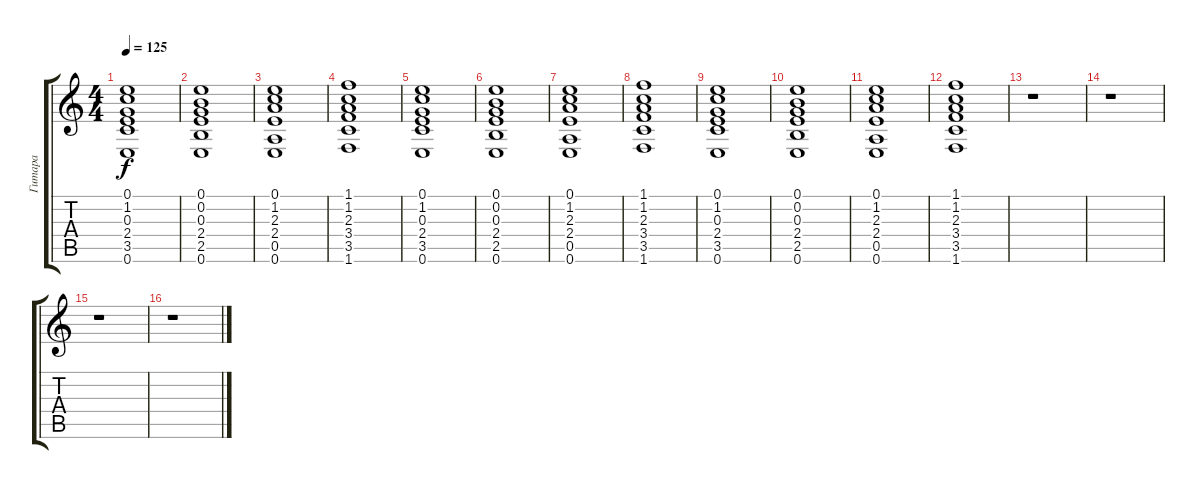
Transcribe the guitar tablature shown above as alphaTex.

\track ("Гитара" "Гитара") {instrument overdrivenguitar}
\staff {score tabs}
\tuning (E4 B3 G3 D3 A2 E2) {hide}
\ts (4 4)
\tempo 125
\clef g2
\ks c
(0.1 1.2 0.3 2.4 3.5 0.6).1{dy f} |
(0.1 0.2 0.3 2.4 2.5 0.6).1 |
(0.1 1.2 2.3 2.4 0.5 0.6).1 |
(1.1 1.2 2.3 3.4 3.5 1.6).1 |
(0.1 1.2 0.3 2.4 3.5 0.6).1 |
(0.1 0.2 0.3 2.4 2.5 0.6).1 |
(0.1 1.2 2.3 2.4 0.5 0.6).1 |
(1.1 1.2 2.3 3.4 3.5 1.6).1 |
(0.1 1.2 0.3 2.4 3.5 0.6).1 |
(0.1 0.2 0.3 2.4 2.5 0.6).1 |
(0.1 1.2 2.3 2.4 0.5 0.6).1 |
(1.1 1.2 2.3 3.4 3.5 1.6).1 |
r.1 |
r.1 |
r.1 |
r.1
